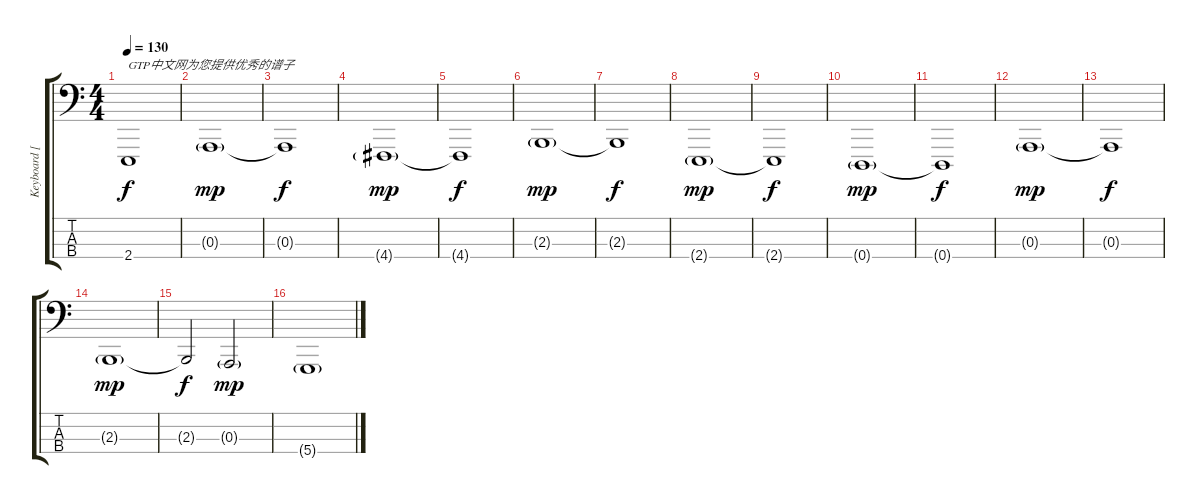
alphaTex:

\track ("Keyboard [Low Strings]" "Keyboard [") {instrument stringensemble2}
\staff {score tabs}
\tuning (G2 D2 A1 D1) {hide}
\ts (4 4)
\tempo 130
\clef f4
\ks c
2.4{t}.1{txt "GTP中文网为您提供优秀的谱子" dy f} |
0.3{g}.1{dy mp} |
0.3{t}.1{dy f} |
4.4{g}.1{dy mp} |
4.4{t}.1{dy f} |
2.3{g}.1{dy mp} |
2.3{t}.1{dy f} |
2.4{g}.1{dy mp} |
2.4{t}.1{dy f} |
0.4{g}.1{dy mp} |
0.4{t}.1{dy f} |
0.3{g}.1{dy mp} |
0.3{t}.1{dy f} |
2.3{g}.1{dy mp} |
2.3{t}.2{dy f} 0.3{g}.2{dy mp} |
5.4{g}.1
